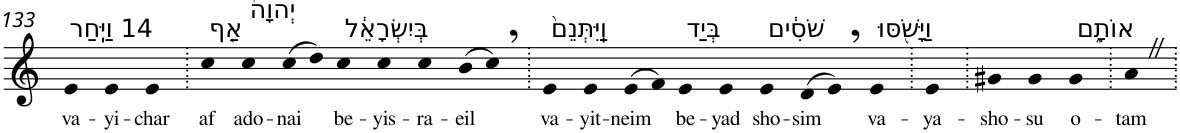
**kern	**text
*part1	*part1
*staff1	*staff1
*I"Piano	*
*I'Pno	*
!!LO:PB:g=z
*clefG2	*
*k[]	*
=133	=133
!LO:TX:a:t=14 וַיִּֽחַר	!
!	!LO:LY:b
4e	va-
!	!LO:LY:b
4e	-yi-
!	!LO:LY:b
4e	-char
=134.	=134.
!LO:TX:a:t=אַ֤ף	!
!	!LO:LY:b
4cc	af
!LO:TX:a:t=יְהוָה֙	!
!	!LO:LY:b
4cc	ado-
!	!LO:LY:b
(>8cc	-nai
8dd)	.
!LO:TX:a:t=בְּיִשְׂרָאֵ֔ל	!
!	!LO:LY:b
4cc	be-
!	!LO:LY:b
4cc	-yis-
!	!LO:LY:b
4cc	-ra-
!	!LO:LY:b
(>8b	-eil
8cc,)	.
=135.	=135.
!LO:TX:a:t=וַֽיִּתְּנֵם֙	!
!	!LO:LY:b
4e	va-
!	!LO:LY:b
4e	-yit-
!	!LO:LY:b
(>8e	-neim
8f)	.
!LO:TX:a:t=בְּיַד	!
!	!LO:LY:b
4e	be-
!	!LO:LY:b
4e	-yad
!LO:TX:a:t=שֹׁסִ֔ים	!
!	!LO:LY:b
4e	sho-
!	!LO:LY:b
(>8d	-sim
8e,)	.
!LO:TX:a:t=וַיָּשֹׁ֖סּוּ	!
!	!LO:LY:b
4e	va-
=136.	=136.
!	!LO:LY:b
4e	-ya-
=137.	=137.
!	!LO:LY:b
4g#X	-sho-
!	!LO:LY:b
4g#	-su
!LO:TX:a:t=אוֹתָ֑ם	!
!	!LO:LY:b
4g#	o-
=138.	=138.
!	!LO:LY:b
4aZ	-tam
=.	=.
*-	*-
